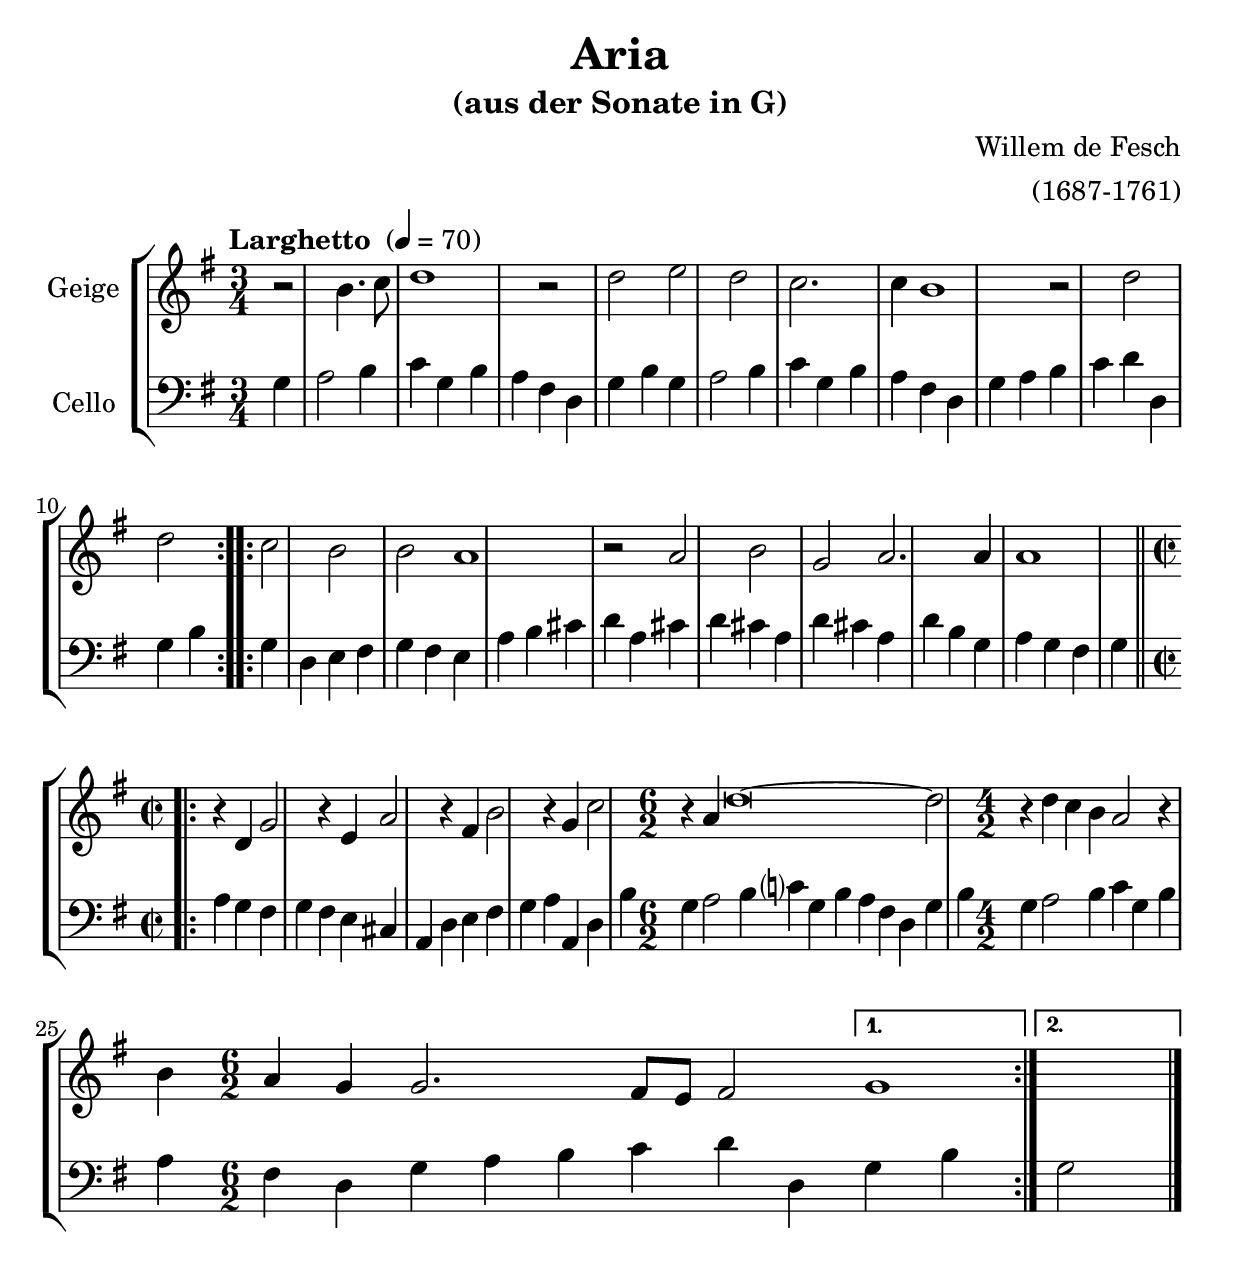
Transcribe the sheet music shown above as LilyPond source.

\version "2.14.2"
\include "deutsch.ly"

#(set-global-staff-size 24)

\header {
  title = "Aria"
  subtitle = "(aus der Sonate in G)"
  composer = "Willem de Fesch"
  arranger = "(1687-1761)"
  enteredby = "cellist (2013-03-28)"
}

voiceconsts = {
  \tempo "Larghetto " 4=70
  \time 3/4
  \key g \major
  %\numericTimeSignature
  \compressFullBarRests
  \set tupletSpannerDuration = #(ly:make-moment 1 4)
}

%minstr = "harpsichord"
mihi = "clarinet"
%minstr = "accordion"
milo = "bassoon"

\include "v1.ily"
vb = \relative c' {
  \voiceconsts
  \clef "bass"

  \repeat volta 2 {
    \partial 4 g4
    a2 h4
    c g h
    a fis d
    g h g
    a2 h4
    c g h
    a fis d

    g a h
    c d d,
    g h
  }

  \repeat volta 2 {
    \partial 4 g
    d e fis
    g fis e
    a h cis
    d a cis

    d cis a
    d cis a
    d h g
    a g fis
    g a g
    fis g fis
    e cis a

    d e fis
    g a a,
    d h' g
    a2 h4
    c? g h
    a fis d
    g h g

    a2 h4
    c g h
    a fis d
    g a h
    c d d,
  }

  \alternative {
    { g h }
    { g2 }
  } \bar "|."
}


music = \new StaffGroup <<
      \new Staff {
	\set Staff.midiInstrument = \mihi
	\set Staff.instrumentName = #"Geige"
	\transpose g g { \va }
      }

      \new Staff {
	\set Staff.midiInstrument = \milo
	\set Staff.instrumentName = #"Cello"
	\transpose g g { \vb }
      }
>>

\book {
  \score {
    \music
    \layout {}
  }

  \score {
    \unfoldRepeats \music

    \midi {
      \context {
        \Score
      }
    }
  }
}
